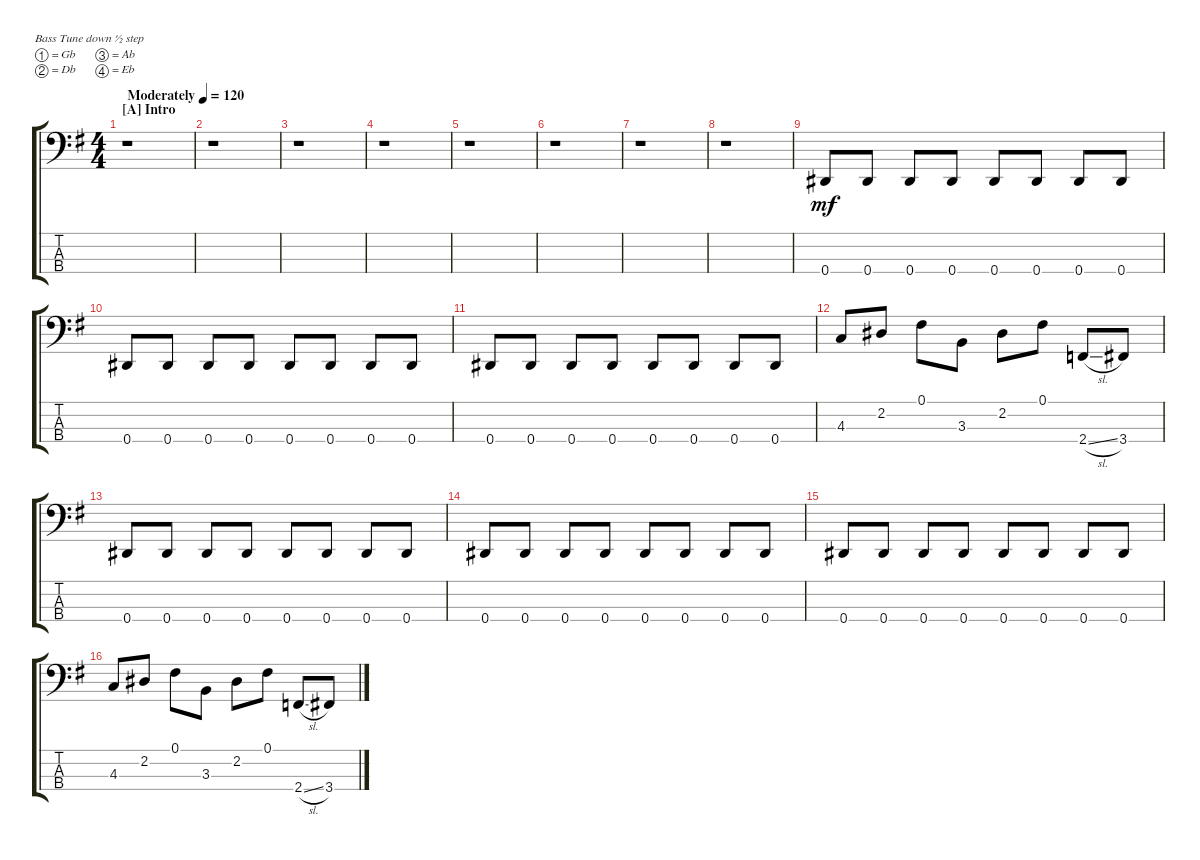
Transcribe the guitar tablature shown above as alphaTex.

\defaultSystemsLayout 4
\bracketExtendMode groupsimilarinstruments
\singleTrackTrackNamePolicy hidden
\multiTrackTrackNamePolicy hidden
\firstSystemTrackNameOrientation horizontal
\otherSystemsTrackNameOrientation horizontal
\track ("Vitaliy Dubinin" "E-Bass") {instrument electricbassfinger}
\staff {score tabs}
\tuning (Gb2 Db2 Ab1 Eb1)
\ts (4 4)
\section ("A" "Intro")
\tempo (120 "Moderately")
\clef f4
\scale
1.06936
\ks g
r.1{dy mf instrument electricbassfinger} |
\scale
0.930643 r.1 |
\scale
1.03909 r.1 |
\scale
0.960908 r.1 |
\scale
1.03909 r.1 |
\scale
0.960908 r.1 |
\scale
1.03909 r.1 |
\scale
0.960908 r.1 |
\scale
1.03909 0.4.8 0.4.8 0.4.8 0.4.8 0.4.8 0.4.8 0.4.8 0.4.8 |
\scale
0.960908 0.4.8 0.4.8 0.4.8 0.4.8 0.4.8 0.4.8 0.4.8 0.4.8 |
\scale
1.03909 0.4.8 0.4.8 0.4.8 0.4.8 0.4.8 0.4.8 0.4.8 0.4.8 |
\scale
0.960908 4.3.8 2.2.8 0.1.8 3.3.8 2.2.8 0.1.8 2.4{sl}.8 3.4.8 |
\scale
1.03909 0.4.8 0.4.8 0.4.8 0.4.8 0.4.8 0.4.8 0.4.8 0.4.8 |
\scale
0.960908 0.4.8 0.4.8 0.4.8 0.4.8 0.4.8 0.4.8 0.4.8 0.4.8 |
\scale
1.03909 0.4.8 0.4.8 0.4.8 0.4.8 0.4.8 0.4.8 0.4.8 0.4.8 |
\scale
0.960908 4.3.8 2.2.8 0.1.8 3.3.8 2.2.8 0.1.8 2.4{sl}.8 3.4.8
